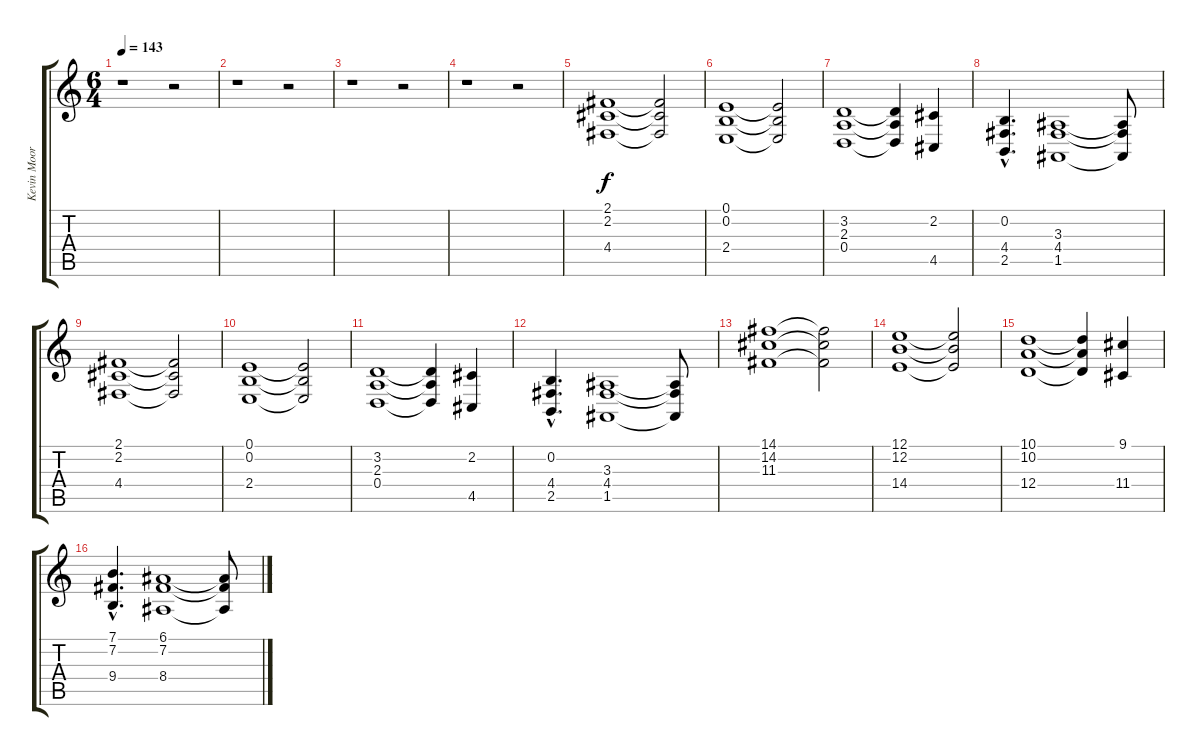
\track ("Kevin Moore (Keyboard)" "Kevin Moor") {instrument synthstrings1}
\staff {score tabs}
\tuning (E4 B3 G3 D3 A2 E2) {hide}
\ts (6 4)
\tempo 143
\clef g2
\ks c
r.1{dy f} r.2 |
r.1 r.2 |
r.1 r.2 |
r.1 r.2 |
(2.1 2.2 4.4).1{instrument synthstrings1} (2.1{t} 2.2{t} 4.4{t}).2 |
(0.1 0.2 2.4).1 (0.1{t} 0.2{t} 2.4{t}).2 |
(3.2 2.3 0.4).1 (3.2{t} 2.3{t} 0.4{t}).4 (2.2 4.5).4 |
(0.2{hac} 4.4{hac} 2.5{hac}).4{d} (3.3 4.4 1.5).1 (3.3{t} 4.4{t} 1.5{t}).8 |
(2.1 2.2 4.4).1{instrument synthstrings1} (2.1{t} 2.2{t} 4.4{t}).2 |
(0.1 0.2 2.4).1 (0.1{t} 0.2{t} 2.4{t}).2 |
(3.2 2.3 0.4).1 (3.2{t} 2.3{t} 0.4{t}).4 (2.2 4.5).4 |
(0.2{hac} 4.4{hac} 2.5{hac}).4{d} (3.3 4.4 1.5).1 (3.3{t} 4.4{t} 1.5{t}).8 |
(14.1 14.2 11.3).1 (14.1{t} 14.2{t} 11.3{t}).2 |
(12.1 12.2 14.4).1 (12.1{t} 12.2{t} 14.4{t}).2 |
(10.1 10.2 12.4).1 (10.1{t} 10.2{t} 12.4{t}).4 (9.1 11.4).4 |
(7.1{hac} 7.2{hac} 9.4{hac}).4{d} (6.1 7.2 8.4).1 (6.1{t} 7.2{t} 8.4{t}).8
